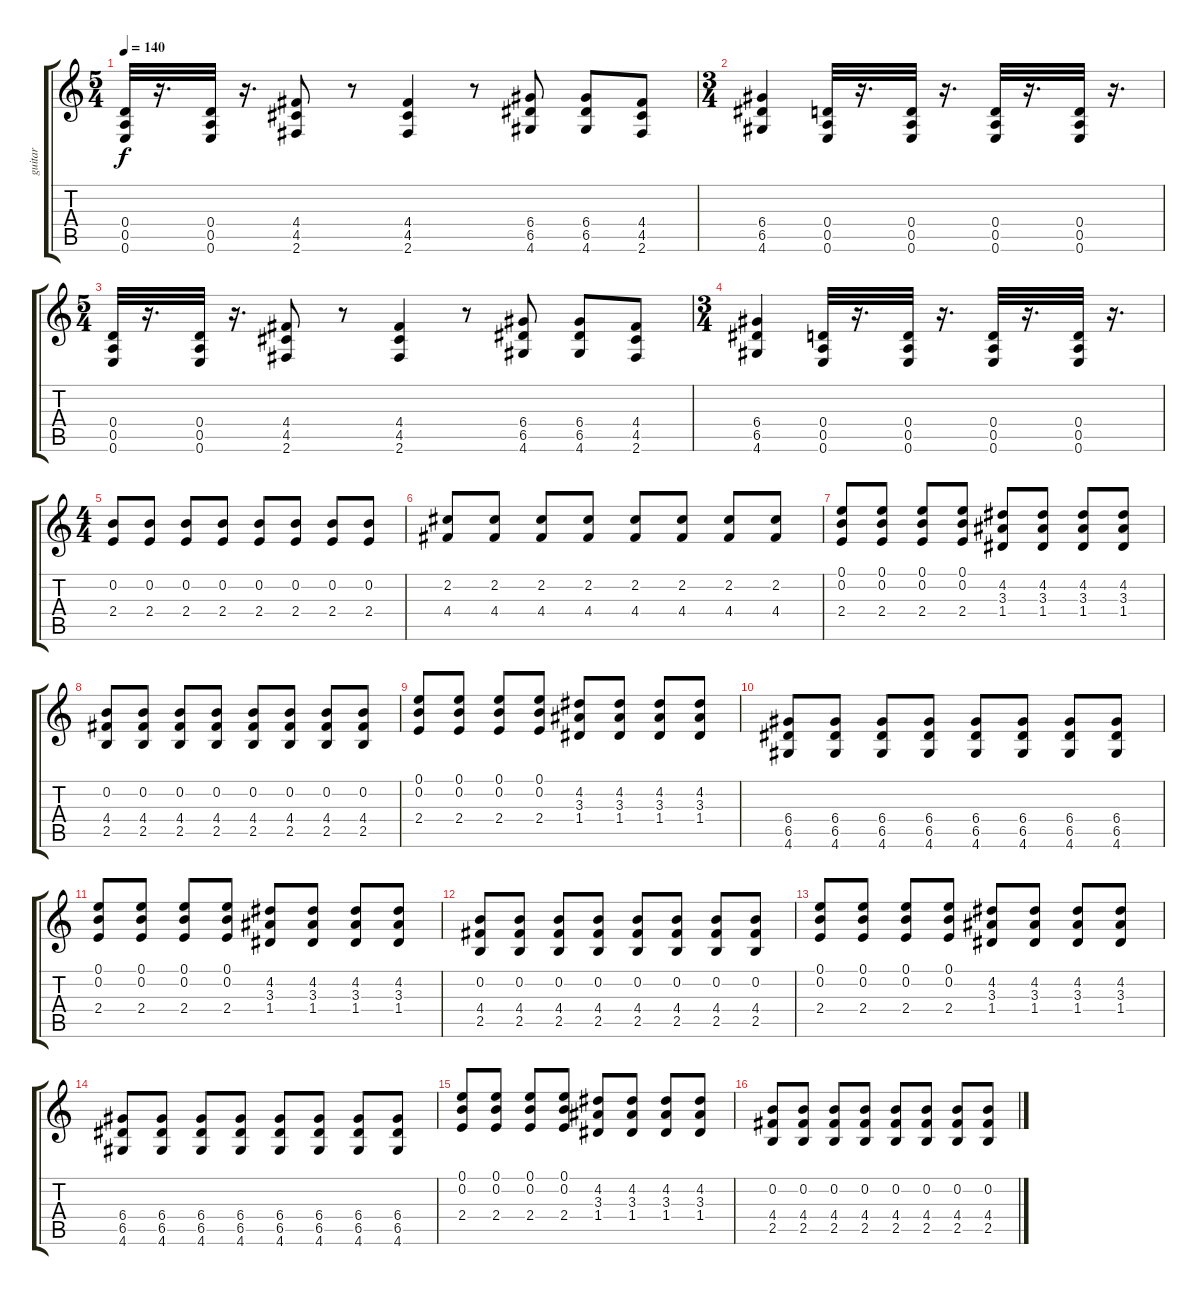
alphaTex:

\track ("guitar" "guitar") {instrument distortionguitar}
\staff {score tabs}
\tuning (E4 B3 G3 D3 A2 E2) {hide}
\ts (5 4)
\tempo 140
\clef g2
\ks c
(0.4 0.5 0.6).32{dy f} r.16{d} (0.4 0.5 0.6).32 r.16{d} (4.4 4.5 2.6).8 r.8 (4.4 4.5 2.6).4 r.8 (6.4 6.5 4.6).8 (6.4 6.5 4.6).8 (4.4 4.5 2.6).8 |
\ts (3 4)
(6.4 6.5 4.6).4 (0.4 0.5 0.6).32 r.16{d} (0.4 0.5 0.6).32 r.16{d} (0.4 0.5 0.6).32 r.16{d} (0.4 0.5 0.6).32 r.16{d} |
\ts (5 4)
(0.4 0.5 0.6).32 r.16{d} (0.4 0.5 0.6).32 r.16{d} (4.4 4.5 2.6).8 r.8 (4.4 4.5 2.6).4 r.8 (6.4 6.5 4.6).8 (6.4 6.5 4.6).8 (4.4 4.5 2.6).8 |
\ts (3 4)
(6.4 6.5 4.6).4 (0.4 0.5 0.6).32 r.16{d} (0.4 0.5 0.6).32 r.16{d} (0.4 0.5 0.6).32 r.16{d} (0.4 0.5 0.6).32 r.16{d} |
\ts (4 4)
(0.2 2.4).8 (0.2 2.4).8 (0.2 2.4).8 (0.2 2.4).8 (0.2 2.4).8 (0.2 2.4).8 (0.2 2.4).8 (0.2 2.4).8 |
(2.2 4.4).8 (2.2 4.4).8 (2.2 4.4).8 (2.2 4.4).8 (2.2 4.4).8 (2.2 4.4).8 (2.2 4.4).8 (2.2 4.4).8 |
(0.1 0.2 2.4).8 (0.1 0.2 2.4).8 (0.1 0.2 2.4).8 (0.1 0.2 2.4).8 (4.2 3.3 1.4).8 (4.2 3.3 1.4).8 (4.2 3.3 1.4).8 (4.2 3.3 1.4).8 |
(0.2 4.4 2.5).8 (0.2 4.4 2.5).8 (0.2 4.4 2.5).8 (0.2 4.4 2.5).8 (0.2 4.4 2.5).8 (0.2 4.4 2.5).8 (0.2 4.4 2.5).8 (0.2 4.4 2.5).8 |
(0.1 0.2 2.4).8 (0.1 0.2 2.4).8 (0.1 0.2 2.4).8 (0.1 0.2 2.4).8 (4.2 3.3 1.4).8 (4.2 3.3 1.4).8 (4.2 3.3 1.4).8 (4.2 3.3 1.4).8 |
(6.4 6.5 4.6).8 (6.4 6.5 4.6).8 (6.4 6.5 4.6).8 (6.4 6.5 4.6).8 (6.4 6.5 4.6).8 (6.4 6.5 4.6).8 (6.4 6.5 4.6).8 (6.4 6.5 4.6).8 |
(0.1 0.2 2.4).8 (0.1 0.2 2.4).8 (0.1 0.2 2.4).8 (0.1 0.2 2.4).8 (4.2 3.3 1.4).8 (4.2 3.3 1.4).8 (4.2 3.3 1.4).8 (4.2 3.3 1.4).8 |
(0.2 4.4 2.5).8 (0.2 4.4 2.5).8 (0.2 4.4 2.5).8 (0.2 4.4 2.5).8 (0.2 4.4 2.5).8 (0.2 4.4 2.5).8 (0.2 4.4 2.5).8 (0.2 4.4 2.5).8 |
(0.1 0.2 2.4).8 (0.1 0.2 2.4).8 (0.1 0.2 2.4).8 (0.1 0.2 2.4).8 (4.2 3.3 1.4).8 (4.2 3.3 1.4).8 (4.2 3.3 1.4).8 (4.2 3.3 1.4).8 |
(6.4 6.5 4.6).8 (6.4 6.5 4.6).8 (6.4 6.5 4.6).8 (6.4 6.5 4.6).8 (6.4 6.5 4.6).8 (6.4 6.5 4.6).8 (6.4 6.5 4.6).8 (6.4 6.5 4.6).8 |
(0.1 0.2 2.4).8 (0.1 0.2 2.4).8 (0.1 0.2 2.4).8 (0.1 0.2 2.4).8 (4.2 3.3 1.4).8 (4.2 3.3 1.4).8 (4.2 3.3 1.4).8 (4.2 3.3 1.4).8 |
(0.2 4.4 2.5).8 (0.2 4.4 2.5).8 (0.2 4.4 2.5).8 (0.2 4.4 2.5).8 (0.2 4.4 2.5).8 (0.2 4.4 2.5).8 (0.2 4.4 2.5).8 (0.2 4.4 2.5).8
